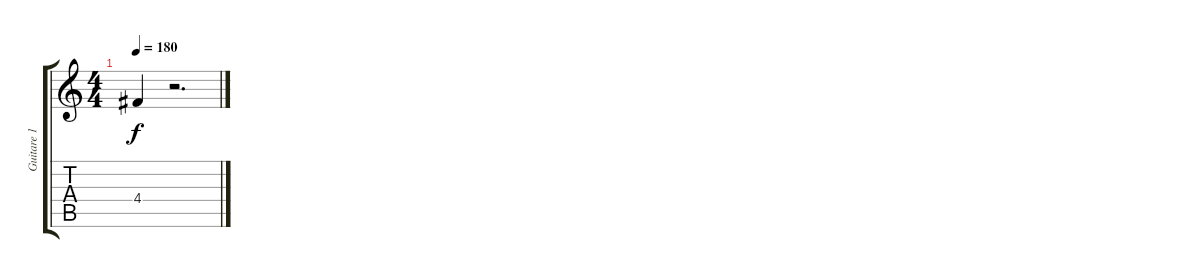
\track ("Guitare 1" "Guitare 1") {instrument acousticguitarnylon}
\staff {score tabs}
\tuning (E4 B3 G3 D3 A2 E2) {hide}
\ts (4 4)
\tempo 180
\clef g2
\ks c
4.4.4{dy f} r.2{d}
